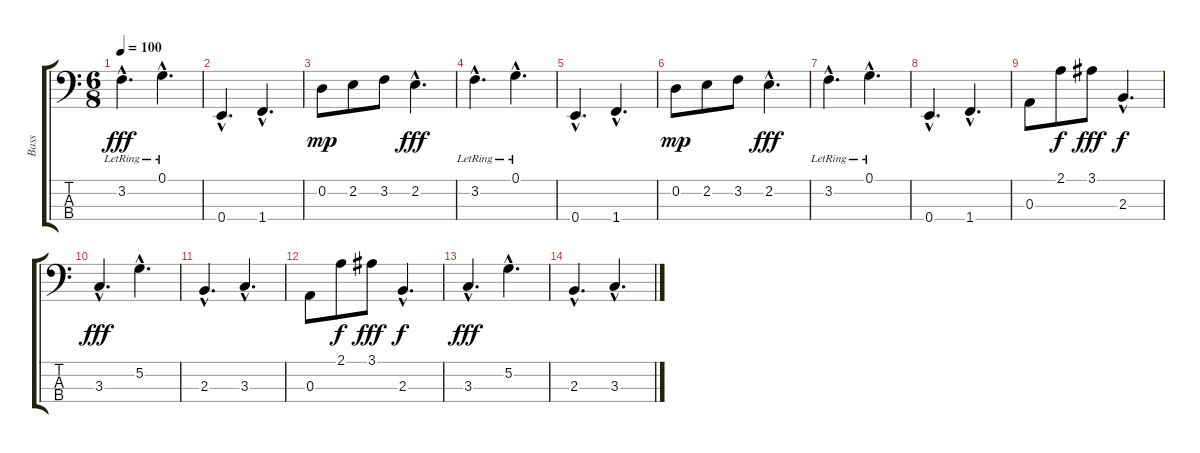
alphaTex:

\track ("Bass" "Bass") {instrument electricbassfinger}
\staff {score tabs}
\tuning (G2 D2 A1 E1) {hide}
\ts (6 8)
\tempo 100
\clef f4
\ks c
3.2{hac lr}.4{d dy fff} 0.1{hac lr}.4{d} |
0.4{hac}.4{d} 1.4{hac}.4{d} |
0.2.8{dy mp} 2.2.8 3.2.8 2.2{hac}.4{d dy fff} |
3.2{hac lr}.4{d} 0.1{hac lr}.4{d} |
0.4{hac}.4{d} 1.4{hac}.4{d} |
0.2.8{dy mp} 2.2.8 3.2.8 2.2{hac}.4{d dy fff} |
3.2{hac lr}.4{d} 0.1{hac lr}.4{d} |
0.4{hac}.4{d} 1.4{hac}.4{d} |
0.3.8 2.1.8{dy f} 3.1.8{dy fff} 2.3{hac}.4{d dy f} |
3.3{hac}.4{d dy fff} 5.2{hac}.4{d} |
2.3{hac}.4{d} 3.3{hac}.4{d} |
0.3.8 2.1.8{dy f} 3.1.8{dy fff} 2.3{hac}.4{d dy f} |
3.3{hac}.4{d dy fff} 5.2{hac}.4{d} |
2.3{hac}.4{d} 3.3{hac}.4{d}
